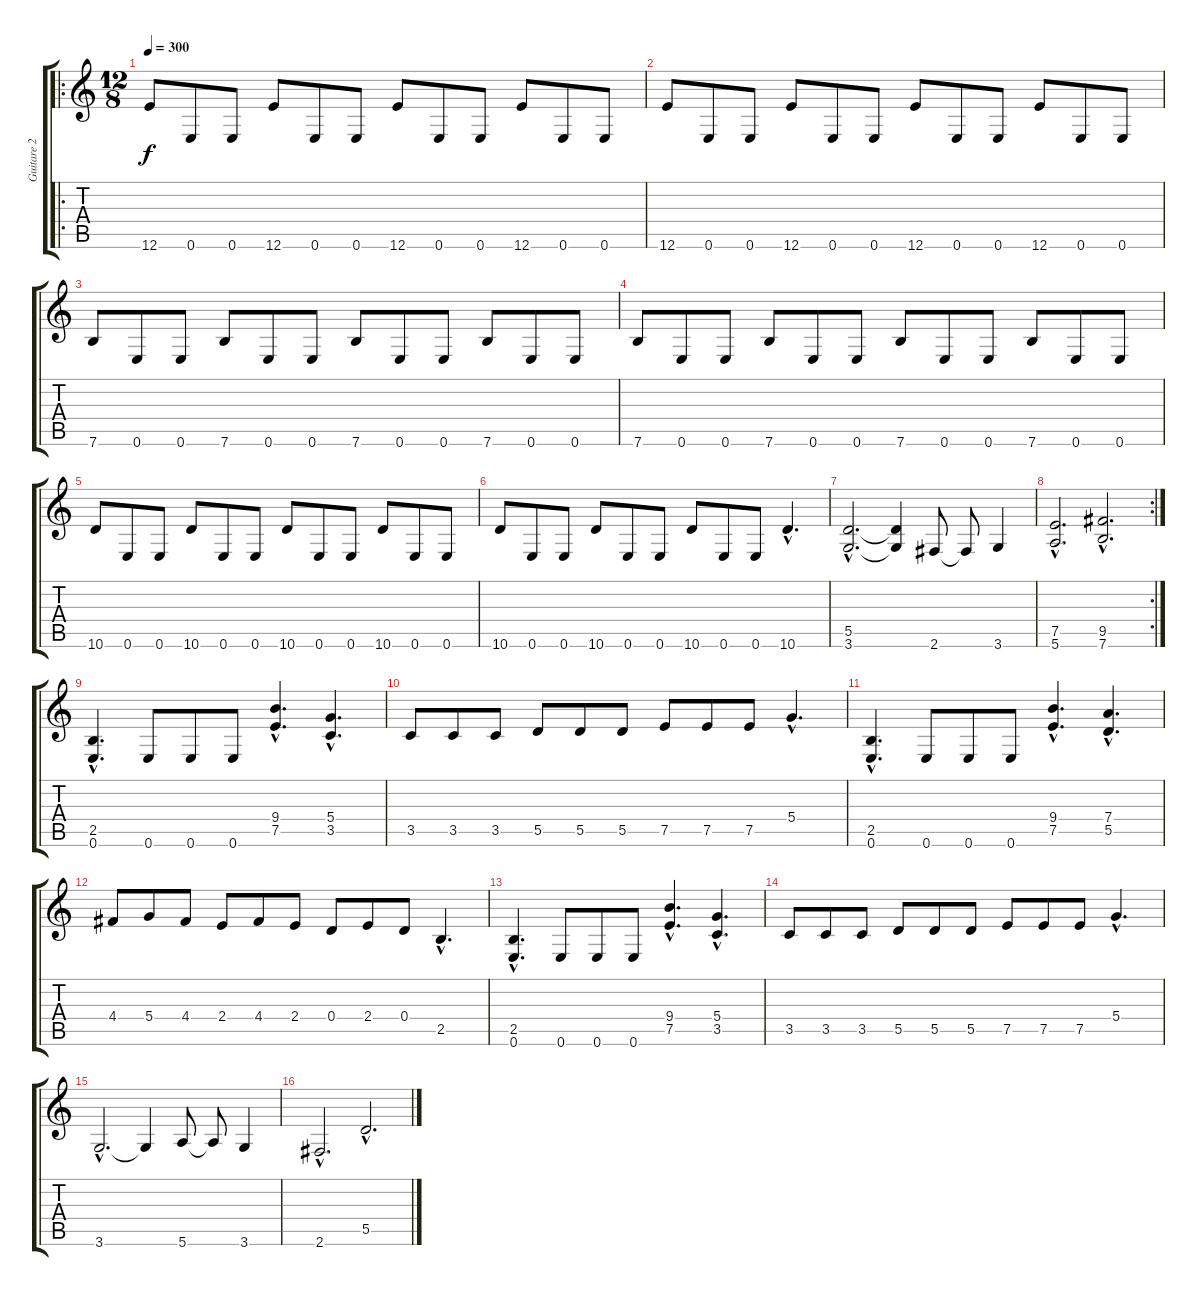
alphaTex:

\track ("Guitare 2" "Guitare 2") {instrument distortionguitar}
\staff {score tabs}
\tuning (E4 B3 G3 D3 A2 E2) {hide}
\ro
\ts (12 8)
\tempo 300
\clef g2
\ks c
12.6.8{dy f instrument distortionguitar} 0.6.8 0.6.8 12.6.8 0.6.8 0.6.8 12.6.8 0.6.8 0.6.8 12.6.8 0.6.8 0.6.8 |
12.6.8 0.6.8 0.6.8 12.6.8 0.6.8 0.6.8 12.6.8 0.6.8 0.6.8 12.6.8 0.6.8 0.6.8 |
7.6.8 0.6.8 0.6.8 7.6.8 0.6.8 0.6.8 7.6.8 0.6.8 0.6.8 7.6.8 0.6.8 0.6.8 |
7.6.8 0.6.8 0.6.8 7.6.8 0.6.8 0.6.8 7.6.8 0.6.8 0.6.8 7.6.8 0.6.8 0.6.8 |
10.6.8 0.6.8 0.6.8 10.6.8 0.6.8 0.6.8 10.6.8 0.6.8 0.6.8 10.6.8 0.6.8 0.6.8 |
10.6.8 0.6.8 0.6.8 10.6.8 0.6.8 0.6.8 10.6.8 0.6.8 0.6.8 10.6{hac}.4{d} |
(5.5{hac} 3.6{hac}).2{d} (5.5{t} 3.6{t}).4 2.6.8 2.6{t}.8 3.6.4 |
\rc 2
(7.5{hac} 5.6{hac}).2{d} (9.5{hac} 7.6{hac}).2{d} |
(2.5{hac} 0.6{hac}).4{d} 0.6.8 0.6.8 0.6.8 (9.4{hac} 7.5{hac}).4{d} (5.4{hac} 3.5{hac}).4{d} |
3.5.8 3.5.8 3.5.8 5.5.8 5.5.8 5.5.8 7.5.8 7.5.8 7.5.8 5.4{hac}.4{d} |
(2.5{hac} 0.6{hac}).4{d} 0.6.8 0.6.8 0.6.8 (9.4{hac} 7.5{hac}).4{d} (7.4{hac} 5.5{hac}).4{d} |
4.4.8 5.4.8 4.4.8 2.4.8 4.4.8 2.4.8 0.4.8 2.4.8 0.4.8 2.5{hac}.4{d} |
(2.5{hac} 0.6{hac}).4{d} 0.6.8 0.6.8 0.6.8 (9.4{hac} 7.5{hac}).4{d} (5.4{hac} 3.5{hac}).4{d} |
3.5.8 3.5.8 3.5.8 5.5.8 5.5.8 5.5.8 7.5.8 7.5.8 7.5.8 5.4{hac}.4{d} |
3.6{hac}.2{d} 3.6{t}.4 5.6.8 5.6{t}.8 3.6.4 |
2.6{hac}.2{d} 5.5{hac}.2{d}
